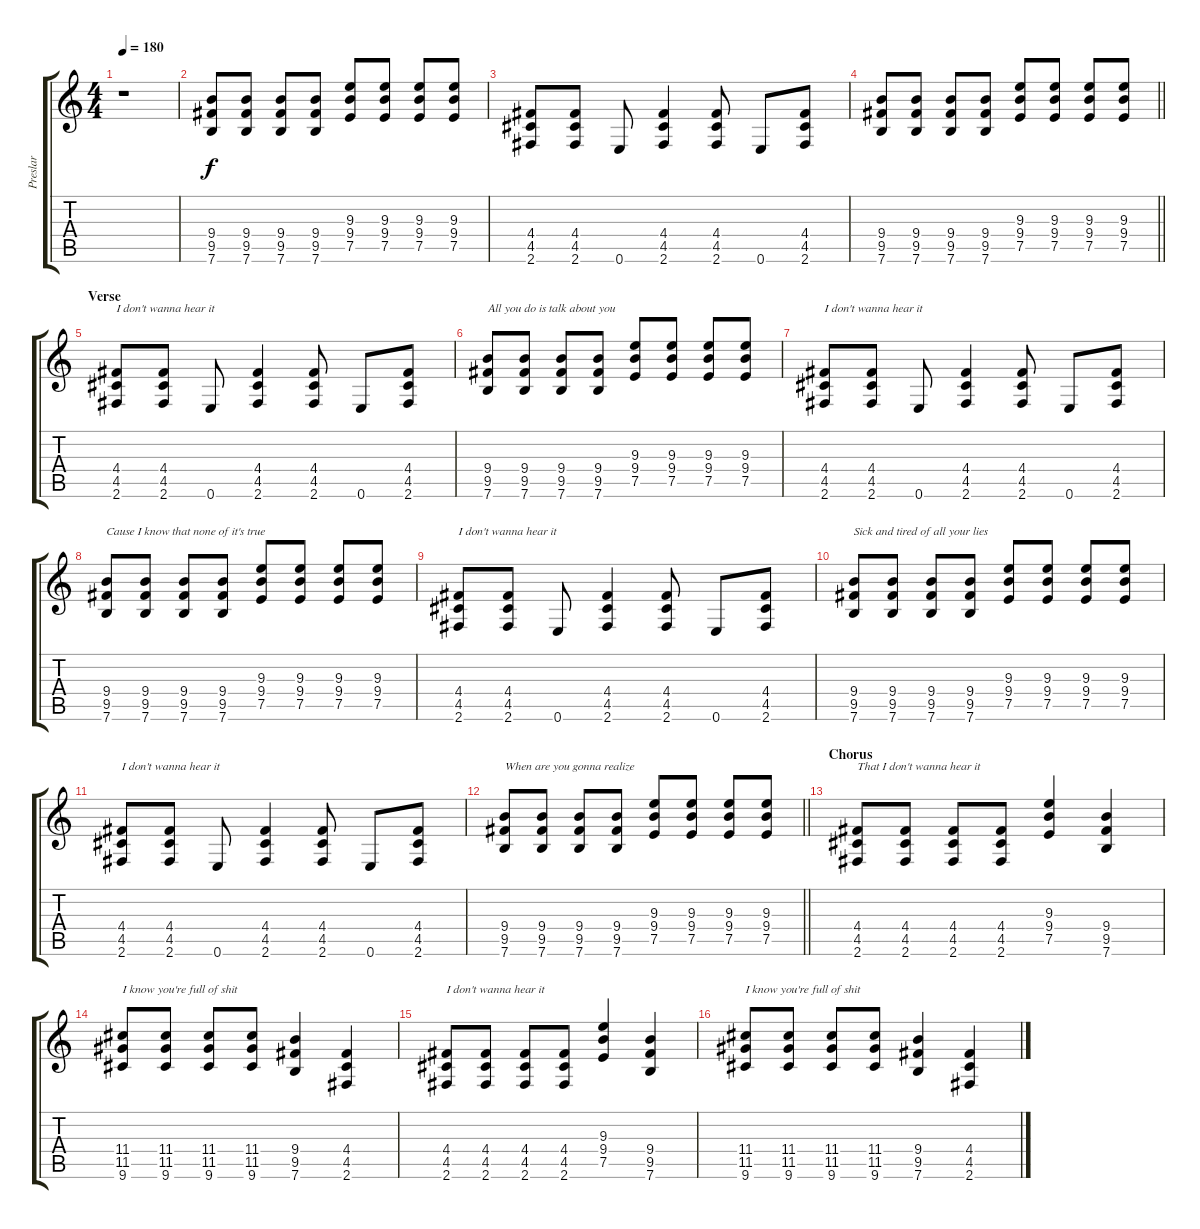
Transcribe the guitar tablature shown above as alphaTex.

\track ("Preslar" "Preslar") {instrument overdrivenguitar}
\staff {score tabs}
\tuning (E4 B3 G3 D3 A2 E2) {hide}
\ts (4 4)
\tempo 180
\clef g2
\ks c
r.1{dy f instrument overdrivenguitar} |
(9.4 9.5 7.6).8 (9.4 9.5 7.6).8 (9.4 9.5 7.6).8 (9.4 9.5 7.6).8 (9.3 9.4 7.5).8 (9.3 9.4 7.5).8 (9.3 9.4 7.5).8 (9.3 9.4 7.5).8 |
(4.4 4.5 2.6).8 (4.4 4.5 2.6).8 0.6.8 (4.4 4.5 2.6).4 (4.4 4.5 2.6).8 0.6.8 (4.4 4.5 2.6).8 |
\barLineRight lightlight
(9.4 9.5 7.6).8 (9.4 9.5 7.6).8 (9.4 9.5 7.6).8 (9.4 9.5 7.6).8 (9.3 9.4 7.5).8 (9.3 9.4 7.5).8 (9.3 9.4 7.5).8 (9.3 9.4 7.5).8 |
\section ("" "Verse")
(4.4 4.5 2.6).8{txt "I don't wanna hear it"} (4.4 4.5 2.6).8 0.6.8 (4.4 4.5 2.6).4 (4.4 4.5 2.6).8 0.6.8 (4.4 4.5 2.6).8 |
(9.4 9.5 7.6).8{txt "All you do is talk about you"} (9.4 9.5 7.6).8 (9.4 9.5 7.6).8 (9.4 9.5 7.6).8 (9.3 9.4 7.5).8 (9.3 9.4 7.5).8 (9.3 9.4 7.5).8 (9.3 9.4 7.5).8 |
(4.4 4.5 2.6).8{txt "I don't wanna hear it"} (4.4 4.5 2.6).8 0.6.8 (4.4 4.5 2.6).4 (4.4 4.5 2.6).8 0.6.8 (4.4 4.5 2.6).8 |
(9.4 9.5 7.6).8{txt "Cause I know that none of it's true"} (9.4 9.5 7.6).8 (9.4 9.5 7.6).8 (9.4 9.5 7.6).8 (9.3 9.4 7.5).8 (9.3 9.4 7.5).8 (9.3 9.4 7.5).8 (9.3 9.4 7.5).8 |
(4.4 4.5 2.6).8{txt "I don't wanna hear it"} (4.4 4.5 2.6).8 0.6.8 (4.4 4.5 2.6).4 (4.4 4.5 2.6).8 0.6.8 (4.4 4.5 2.6).8 |
(9.4 9.5 7.6).8{txt "Sick and tired of all your lies"} (9.4 9.5 7.6).8 (9.4 9.5 7.6).8 (9.4 9.5 7.6).8 (9.3 9.4 7.5).8 (9.3 9.4 7.5).8 (9.3 9.4 7.5).8 (9.3 9.4 7.5).8 |
(4.4 4.5 2.6).8{txt "I don't wanna hear it"} (4.4 4.5 2.6).8 0.6.8 (4.4 4.5 2.6).4 (4.4 4.5 2.6).8 0.6.8 (4.4 4.5 2.6).8 |
\barLineRight lightlight
(9.4 9.5 7.6).8{txt "When are you gonna realize"} (9.4 9.5 7.6).8 (9.4 9.5 7.6).8 (9.4 9.5 7.6).8 (9.3 9.4 7.5).8 (9.3 9.4 7.5).8 (9.3 9.4 7.5).8 (9.3 9.4 7.5).8 |
\section ("" "Chorus")
(4.4 4.5 2.6).8{txt "That I don't wanna hear it"} (4.4 4.5 2.6).8 (4.4 4.5 2.6).8 (4.4 4.5 2.6).8 (9.3 9.4 7.5).4 (9.4 9.5 7.6).4 |
(11.4 11.5 9.6).8{txt "I know you're full of shit"} (11.4 11.5 9.6).8 (11.4 11.5 9.6).8 (11.4 11.5 9.6).8 (9.4 9.5 7.6).4 (4.4 4.5 2.6).4 |
(4.4 4.5 2.6).8{txt "I don't wanna hear it"} (4.4 4.5 2.6).8 (4.4 4.5 2.6).8 (4.4 4.5 2.6).8 (9.3 9.4 7.5).4 (9.4 9.5 7.6).4 |
(11.4 11.5 9.6).8{txt "I know you're full of shit"} (11.4 11.5 9.6).8 (11.4 11.5 9.6).8 (11.4 11.5 9.6).8 (9.4 9.5 7.6).4 (4.4 4.5 2.6).4
